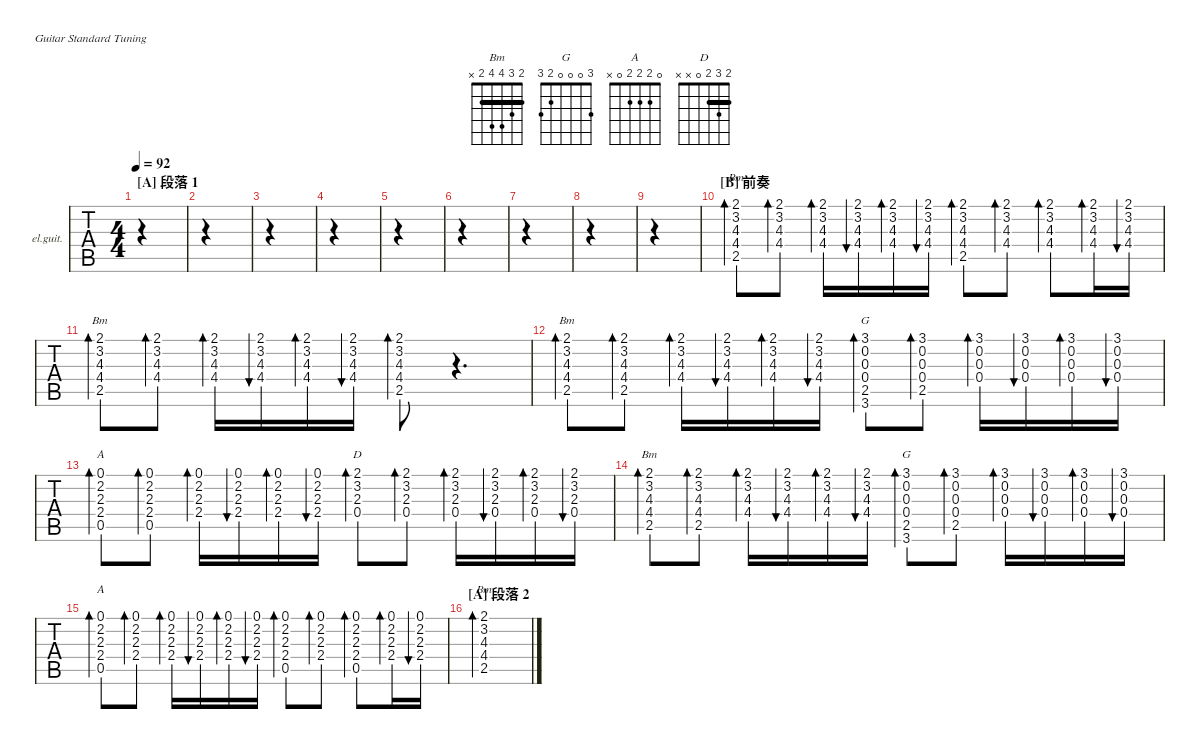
\defaultSystemsLayout 4
\hideDynamics
\bracketExtendMode nobrackets
\firstSystemTrackNameOrientation horizontal
\otherSystemsTrackNameOrientation horizontal
\track ("节奏吉他" "el.guit.") {instrument electricguitarclean}
\staff {tabs}
\tuning (E4 B3 G3 D3 A2 E2)
\chord ("Bm" 2 3 4 4 2 x) {showfingering false barre 2}
\chord ("G" 3 0 0 0 2 3) {showfingering false}
\chord ("A" 0 2 2 2 0 x) {showfingering false}
\chord ("D" 2 3 2 0 x x) {showfingering false barre 2}
\ts (4 4)
\section ("A" "段落 1")
\tempo 92
\clef g2
\ks d
|
|
|
|
|
|
|
|
|
\section ("B" "前奏 ")
(3.2 2.1 4.3 4.4 2.5).8{bd 30 ch "Bm"} (2.1 4.3 4.4 3.2).8{bd 30} (2.1 4.3 4.4 3.2).16{bd 30} (4.4 4.3 2.1 3.2).16{bu 30} (2.1 4.3 4.4 3.2).16{bd 30} (4.4 4.3 2.1 3.2).16{bu 30} (2.1 4.3 4.4 2.5 3.2).8{bd 30} (4.4 4.3 2.1 3.2).8{bd 71} (2.1 4.3 4.4 3.2).8{bd 30} (4.4 4.3 2.1 3.2).16{bd 30} (2.1 4.3 4.4 3.2).16{bu 30} |
(2.5 4.4 4.3 2.1 3.2).8{bd 30 ch "Bm"} (2.1 4.3 4.4 3.2).8{bd 30} (2.1 4.3 4.4 3.2).16{bd 30} (4.4 4.3 2.1 3.2).16{bu 30} (2.1 4.3 4.4 3.2).16{bd 30} (4.4 4.3 2.1 3.2).16{bu 30} (2.1 4.3{st} 4.4 3.2 2.5).8{bd 30} r.4{d} |
(2.5 2.1 3.2 4.3 4.4).8{bd 30 ch "Bm"} (2.1 4.3 4.4 3.2 2.5).8{bd 30} (2.1 4.3 4.4 3.2).16{bd 30} (4.4 4.3 2.1 3.2).16{bu 30} (2.1 4.3 4.4 3.2).16{bd 30} (4.4 4.3 2.1 3.2).16{bu 30} (2.5 3.1 0.2 0.3 0.4 3.6).8{bd 30 ch "G"} (0.4 0.3 3.1 0.2 2.5).8{bd 71} (3.1 0.3 0.4 0.2).16{bd 30} (0.4 0.3 3.1 0.2).16{bu 30} (3.1 0.3 0.4 0.2).16{bd 30} (0.4 0.3 3.1 0.2).16{bu 30} |
(0.5 0.1 2.2 2.3 2.4).8{bd 30 ch "A"} (0.1 2.3 2.4 2.2 0.5).8{bd 30} (0.1 2.3 2.4 2.2).16{bd 30} (2.4 2.3 0.1 2.2).16{bu 30} (0.1 2.3 2.4 2.2).16{bd 30} (2.4 2.3 0.1 2.2).16{bu 30} (2.1 3.2 2.3 0.4).8{bd 30 ch "D"} (0.4 2.3 2.1 3.2).8{bd 71} (2.1 2.3 0.4 3.2).16{bd 30} (0.4 2.3 2.1 3.2).16{bu 30} (2.1 2.3 0.4 3.2).16{bd 30} (0.4 2.3 2.1 3.2).16{bu 30} |
(2.5 2.1 3.2 4.3 4.4).8{bd 30 ch "Bm"} (2.1 4.3 4.4 3.2 2.5).8{bd 30} (2.1 4.3 4.4 3.2).16{bd 30} (4.4 4.3 2.1 3.2).16{bu 30} (2.1 4.3 4.4 3.2).16{bd 30} (4.4 4.3 2.1 3.2).16{bu 30} (2.5 3.1 0.2 0.3 0.4 3.6).8{bd 30 ch "G"} (0.4 0.3 3.1 0.2 2.5).8{bd 71} (3.1 0.3 0.4 0.2).16{bd 30} (0.4 0.3 3.1 0.2).16{bu 30} (3.1 0.3 0.4 0.2).16{bd 30} (0.4 0.3 3.1 0.2).16{bu 30} |
(2.4 0.1 2.2 2.3 0.5).8{bd 30 ch "A"} (0.1 2.3 2.4 2.2).8{bd 30} (0.1 2.3 2.4 2.2).16{bd 30} (2.4 2.3 0.1 2.2).16{bu 30} (0.1 2.3 2.4 2.2).16{bd 30} (2.4 2.3 0.1 2.2).16{bu 30} (0.1 2.3 2.4 0.5 2.2).8{bd 30} (2.4 2.3 0.1 2.2).8{bd 71} (0.1 2.3 2.4 2.2 0.5).8{bd 30} (2.4 2.3 0.1 2.2).16{bd 30} (0.1 2.3 2.4 2.2).16{bu 30} |
\section ("A" "段落 2")
(3.2 2.1 4.3 4.4 2.5).1{bd 30 ch "Bm"}
